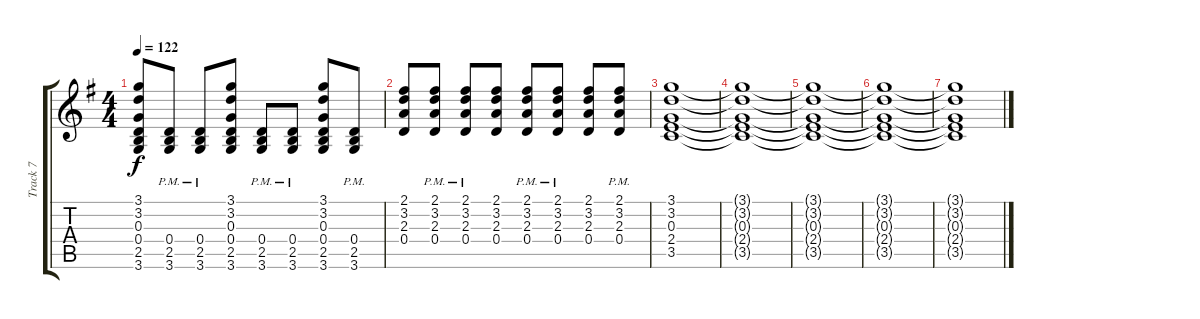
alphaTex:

\track ("Track 7" "Track 7") {instrument acousticguitarnylon}
\staff {score tabs}
\tuning (E4 B3 G3 D3 A2 E2) {hide}
\ts (4 4)
\tempo 122
\clef g2
\ks g
(3.1 3.2 0.3 0.4 2.5 3.6).8{dy f} (0.4{pm} 2.5{pm} 3.6{pm}).8 (0.4{pm} 2.5{pm} 3.6{pm}).8 (3.1 3.2 0.3 0.4 2.5 3.6).8 (0.4{pm} 2.5{pm} 3.6{pm}).8 (0.4{pm} 2.5{pm} 3.6{pm}).8 (3.1 3.2 0.3 0.4 2.5 3.6).8 (0.4{pm} 2.5 3.6).8 |
(2.1 3.2 2.3 0.4).8 (2.1 3.2 2.3 0.4{pm}).8 (2.1 3.2 2.3 0.4{pm}).8 (2.1 3.2 2.3 0.4).8 (2.1 3.2 2.3 0.4{pm}).8 (2.1 3.2 2.3 0.4{pm}).8 (2.1 3.2 2.3 0.4).8 (2.1 3.2 2.3 0.4{pm}).8 |
(3.1 3.2 0.3 2.4 3.5).1 |
(3.1{t} 3.2{t} 0.3{t} 2.4{t} 3.5{t}).1 |
(3.1{t} 3.2{t} 0.3{t} 2.4{t} 3.5{t}).1 |
(3.1{t} 3.2{t} 0.3{t} 2.4{t} 3.5{t}).1 |
(3.1{t} 3.2{t} 0.3{t} 2.4{t} 3.5{t}).1
